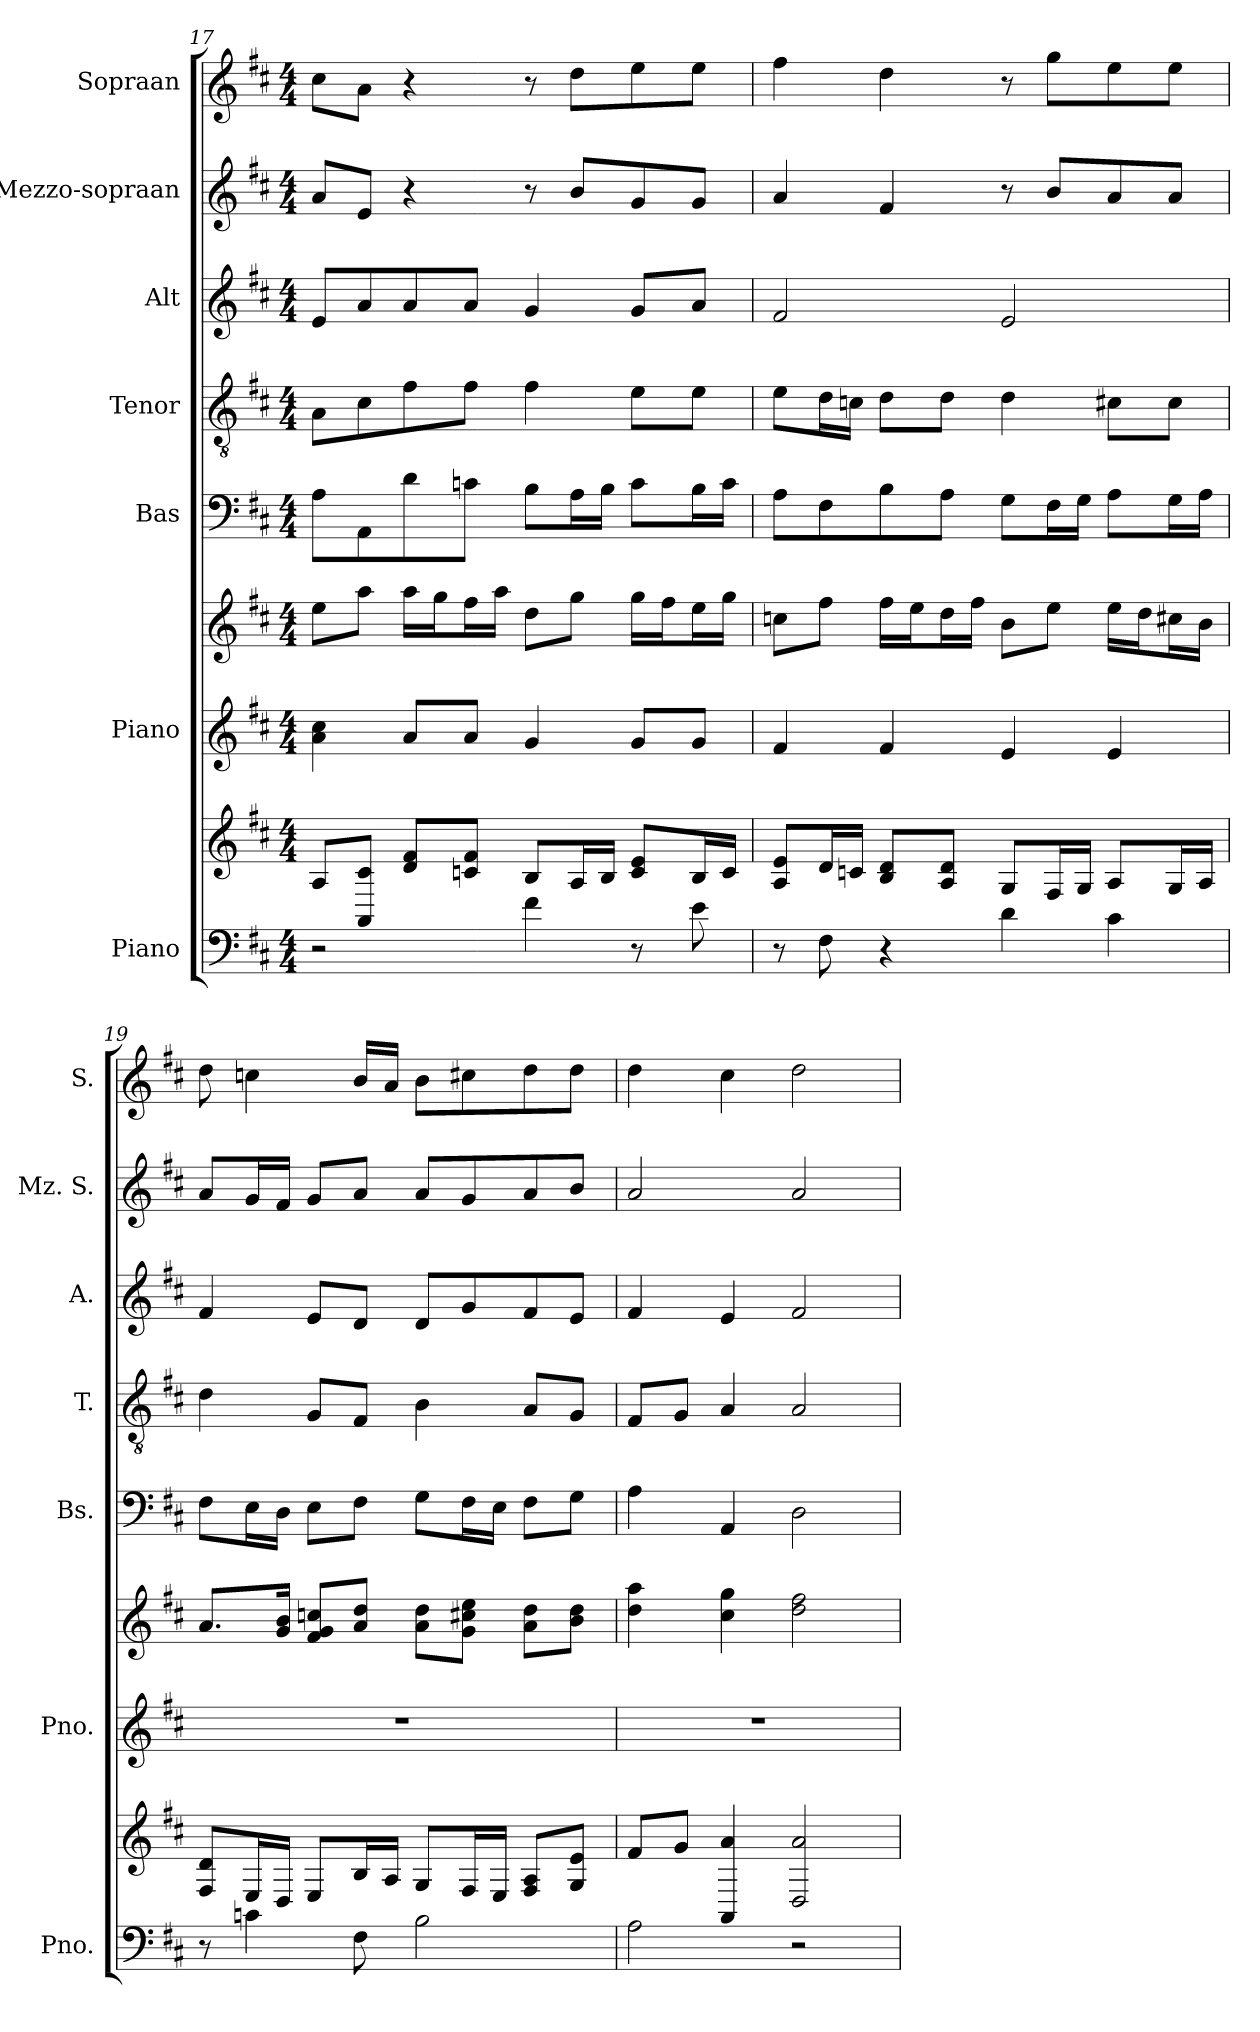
**kern	**kern	**kern	**kern	**kern	**kern	**kern	**kern	**kern
*part7	*part7	*part6	*part6	*part5	*part4	*part3	*part2	*part1
*staff9	*staff8	*staff7	*staff6	*staff5	*staff4	*staff3	*staff2	*staff1
*I"Piano	*	*I"Piano	*	*I"Bas	*I"Tenor	*I"Alt	*I"Mezzo-sopraan	*I"Sopraan
*I'Pno.	*	*I'Pno.	*	*I'Bs.	*I'T.	*I'A.	*I'Mz. S.	*I'S.
*clefF4	*clefG2	*clefG2	*clefG2	*clefF4	*clefGv2	*clefG2	*clefG2	*clefG2
*k[f#c#]	*k[f#c#]	*k[f#c#]	*k[f#c#]	*k[f#c#]	*k[f#c#]	*k[f#c#]	*k[f#c#]	*k[f#c#]
*M4/4	*M4/4	*M4/4	*M4/4	*M4/4	*M4/4	*M4/4	*M4/4	*M4/4
=17	=17	=17	=17	=17	=17	=17	=17	=17
2r	8A/L	4a\ 4cc#\	8ee\L	8A\L	8A\L	8e/L	8a/L	8cc#\L
.	8AA/ 8c#/J	.	8aa\J	8AA\	8c#\	8a/	8e/J	8a\J
.	8d/ 8f#/L	8a/L	16aa\LL	8d\	8f#\	8a/	4r	4r
.	.	.	16gg\J	.	.	.	.	.
.	8cn/ 8f#/J	8a/J	16ff#\L	8cn\J	8f#\J	8a/J	.	.
.	.	.	16aa\JJ	.	.	.	.	.
4f#\	8B/L	4g/	8dd\L	8B\L	4f#\	4g/	8r	8r
.	16A/L	.	8gg\J	16A\L	.	.	8b/L	8dd\L
.	16B/JJ	.	.	16B\JJ	.	.	.	.
8r	8c/ 8e/L	8g/L	16gg\LL	8c\L	8e\L	8g/L	8g/	8ee\
.	.	.	16ff#\J	.	.	.	.	.
8e\	16B/L	8g/J	16ee\L	16B\L	8e\J	8a/J	8g/J	8ee\J
.	16c/JJ	.	16gg\JJ	16c\JJ	.	.	.	.
!!LO:LB:g=z
=18	=18	=18	=18	=18	=18	=18	=18	=18
8r	8A/ 8e/L	4f#/	8ccn\L	8A\L	8e\L	2f#/	4a/	4ff#\
8F#\	16d/L	.	8ff#\J	8F#\	16d\L	.	.	.
.	16cn/JJ	.	.	.	16cn\JJ	.	.	.
4r	8B/ 8d/L	4f#/	16ff#\LL	8B\	8d\L	.	4f#/	4dd\
.	.	.	16ee\J	.	.	.	.	.
.	8A/ 8d/J	.	16dd\L	8A\J	8d\J	.	.	.
.	.	.	16ff#\JJ	.	.	.	.	.
4d\	8G/L	4e/	8b\L	8G\L	4d\	2e/	8r	8r
.	16F#/L	.	8ee\J	16F#\L	.	.	8b/L	8gg\L
.	16G/JJ	.	.	16G\JJ	.	.	.	.
4c#\	8A/L	4e/	16ee\LL	8A\L	8c#X\L	.	8a/	8ee\
.	.	.	16dd\J	.	.	.	.	.
.	16G/L	.	16cc#X\L	16G\L	8c#\J	.	8a/J	8ee\J
.	16A/JJ	.	16b\JJ	16A\JJ	.	.	.	.
=19	=19	=19	=19	=19	=19	=19	=19	=19
8r	8F#/ 8d/L	1r	8.a/L	8F#\L	4d\	4f#/	8a/L	8dd\
4cn\	16E/L	.	.	16E\L	.	.	16g/L	4ccn\
.	16D/JJ	.	16g/ 16b/Jk	16D\JJ	.	.	16f#/JJ	.
.	8E/L	.	8f#/ 8g/ 8ccn/L	8E\L	8G/L	8e/L	8g/L	.
8F#\	16B/L	.	8a/ 8dd/J	8F#\J	8F#/J	8d/J	8a/J	16b/LL
.	16A/JJ	.	.	.	.	.	.	16a/JJ
2B\	8G/L	.	8a\ 8dd\L	8G\L	4B\	8d/L	8a/L	8b\L
.	16F#/L	.	8g\ 8cc#X\ 8ee\J	16F#\L	.	8g/	8g/	8cc#X\
.	16E/JJ	.	.	16E\JJ	.	.	.	.
.	8F#/ 8A/L	.	8a\ 8dd\L	8F#\L	8A/L	8f#/	8a/	8dd\
.	8G/ 8e/J	.	8b\ 8dd\J	8G\J	8G/J	8e/J	8b/J	8dd\J
=20	=20	=20	=20	=20	=20	=20	=20	=20
2A\	8f#/L	1r	4dd\ 4aa\	4A\	8F#/L	4f#/	2a/	4dd\
.	8g/J	.	.	.	8G/J	.	.	.
.	4AA/ 4a/	.	4cc#\ 4gg\	4AA/	4A/	4e/	.	4cc#\
2r	2D/ 2a/	.	2dd\ 2ff#\	2D\	2A/	2f#/	2a/	2dd\
=	=	=	=	=	=	=	=	=
*-	*-	*-	*-	*-	*-	*-	*-	*-
